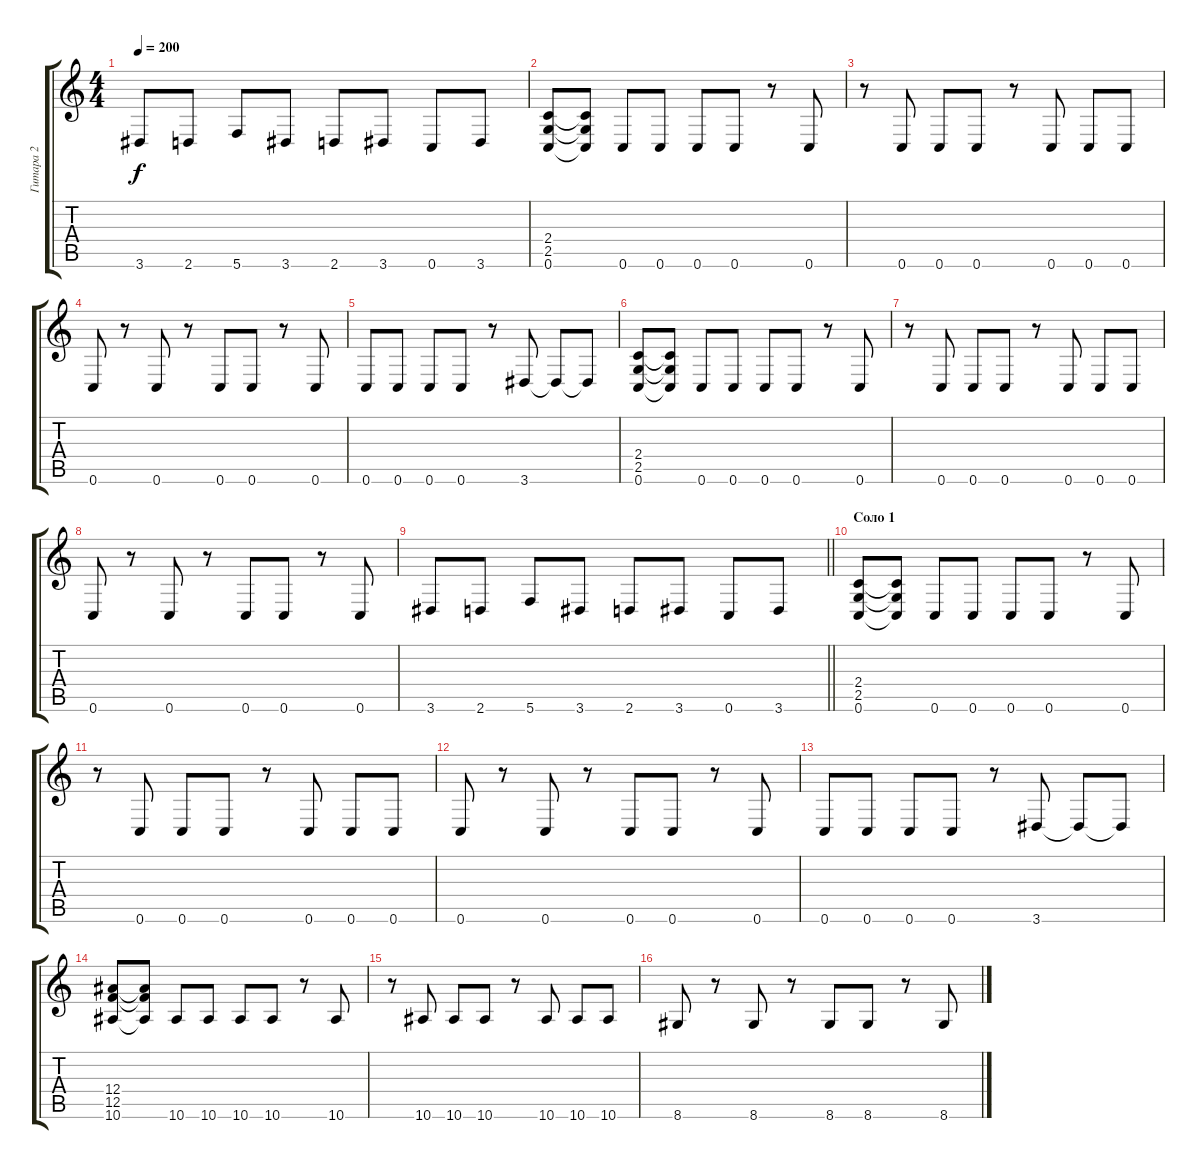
\track ("Гитара 2" "Гитара 2") {instrument overdrivenguitar}
\staff {score tabs}
\tuning (C4 G3 Eb3 Bb2 F2 C2) {hide}
\ts (4 4)
\tempo 200
\clef g2
\ks c
3.6.8{dy f} 2.6.8 5.6.8 3.6.8 2.6.8 3.6.8 0.6.8 3.6.8 |
(2.4 2.5 0.6).8 (2.4{t} 2.5{t} 0.6{t}).8 0.6.8 0.6.8 0.6.8 0.6.8 r.8 0.6.8 |
r.8 0.6.8 0.6.8 0.6.8 r.8 0.6.8 0.6.8 0.6.8 |
0.6.8 r.8 0.6.8 r.8 0.6.8 0.6.8 r.8 0.6.8 |
0.6.8 0.6.8 0.6.8 0.6.8 r.8 3.6.8 3.6{t}.8 3.6{t}.8 |
(2.4 2.5 0.6).8 (2.4{t} 2.5{t} 0.6{t}).8 0.6.8 0.6.8 0.6.8 0.6.8 r.8 0.6.8 |
r.8 0.6.8 0.6.8 0.6.8 r.8 0.6.8 0.6.8 0.6.8 |
0.6.8 r.8 0.6.8 r.8 0.6.8 0.6.8 r.8 0.6.8 |
\barLineRight lightlight
3.6.8 2.6.8 5.6.8 3.6.8 2.6.8 3.6.8 0.6.8 3.6.8 |
\section ("" "Соло 1")
(2.4 2.5 0.6).8 (2.4{t} 2.5{t} 0.6{t}).8 0.6.8 0.6.8 0.6.8 0.6.8 r.8 0.6.8 |
r.8 0.6.8 0.6.8 0.6.8 r.8 0.6.8 0.6.8 0.6.8 |
0.6.8 r.8 0.6.8 r.8 0.6.8 0.6.8 r.8 0.6.8 |
0.6.8 0.6.8 0.6.8 0.6.8 r.8 3.6.8 3.6{t}.8 3.6{t}.8 |
(12.4 12.5 10.6).8 (12.4{t} 12.5{t} 10.6{t}).8 10.6.8 10.6.8 10.6.8 10.6.8 r.8 10.6.8 |
r.8 10.6.8 10.6.8 10.6.8 r.8 10.6.8 10.6.8 10.6.8 |
8.6.8 r.8 8.6.8 r.8 8.6.8 8.6.8 r.8 8.6.8
